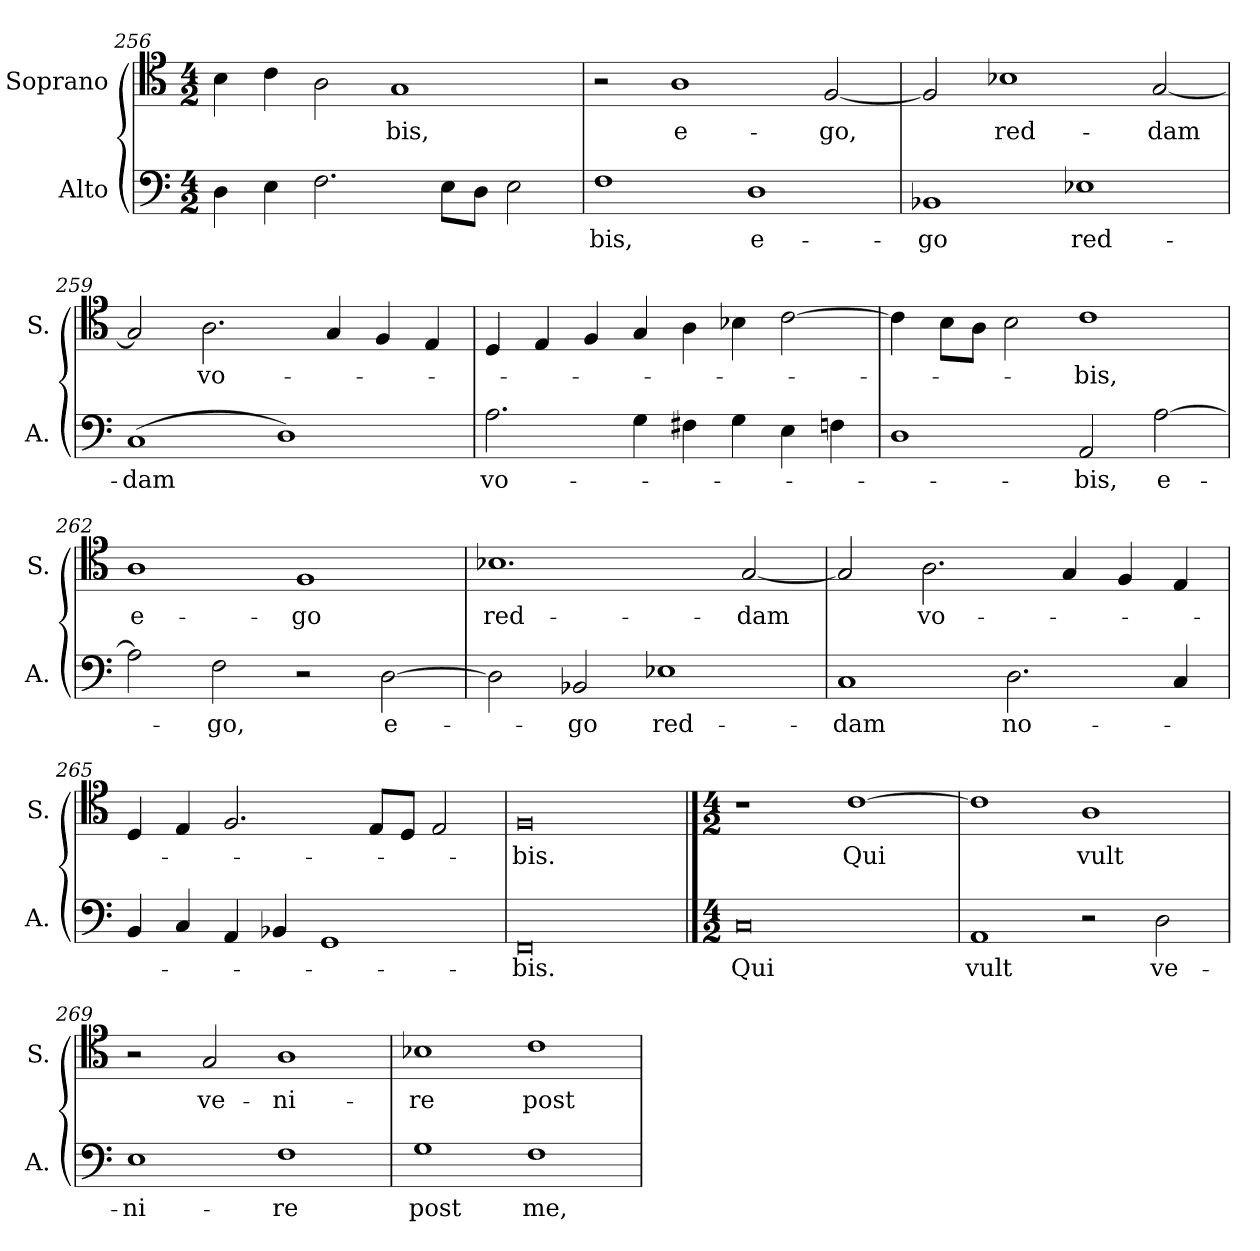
**kern	**text	**kern	**text
*part2	*part2	*part1	*part1
*staff2	*staff2	*staff1	*staff1
*I"Alto	*	*I"Soprano	*
*I'A.	*	*I'S.	*
*clefF4	*	*clefC4	*
*k[]	*	*k[]	*
*C:	*	*C:	*
*M4/2	*	*M4/2	*
=256	=256	=256	=256
4Di\	.	4Bi\	.
4Ei\	.	4ci\	.
2.Fi\	.	2Ai\	.
!	!	!	!LO:LY:b:color=#000000
.	.	1Gi	-bis,
8Ei\L	.	.	.
8Di\J	.	.	.
2Ei\	.	.	.
=257	=257	=257	=257
!	!LO:LY:b:color=#000000	!	!
1Fi	-bis,	2r	.
!	!	!	!LO:LY:b:color=#000000
.	.	1Ai	e-
!	!LO:LY:b:color=#000000	!	!
1Di	e-	.	.
!	!	!	!LO:LY:b:color=#000000
.	.	[2Fi/	-go,
=258	=258	=258	=258
!	!LO:LY:b:color=#000000	!	!
1BB-Xi	-go	2Fi/]	.
!	!	!	!LO:LY:b:color=#000000
.	.	1B-Xi	red-
!	!LO:LY:b:color=#000000	!	!
1E-Xi	red-	.	.
!	!	!	!LO:LY:b:color=#000000
.	.	[2Gi/	-dam
!!LO:LB:g=z
=259	=259	=259	=259
!	!LO:LY:b:color=#000000	!	!
(1Ci	-dam	2Gi/]	.
!	!	!	!LO:LY:b:color=#000000
.	.	2.Ai\	vo-
1Di)	.	.	.
.	.	4Gi/	.
.	.	4Fi/	.
.	.	4Ei/	.
=260	=260	=260	=260
!	!LO:LY:b:color=#000000	!	!
2.Ai\	vo-	4Di/	.
.	.	4Ei/	.
.	.	4Fi/	.
4Gi\	.	4Gi/	.
4F#Xi\	.	4Ai\	.
4Gi\	.	4B-Xi\	.
4Ei\	.	[2ci\	.
4Fni\	.	.	.
=261	=261	=261	=261
1Di	.	4ci\]	.
.	.	8Bi\L	.
.	.	8Ai\J	.
.	.	2Bi\	.
!	!LO:LY:b:color=#000000	!	!
!	!	!	!LO:LY:b:color=#000000
2AAi/	-bis,	1ci	-bis,
!	!LO:LY:b:color=#000000	!	!
[2Ai\	e-	.	.
=262	=262	=262	=262
!	!	!	!LO:LY:b:color=#000000
2Ai\]	.	1Ai	e-
!	!LO:LY:b:color=#000000	!	!
2Fi\	-go,	.	.
!	!	!	!LO:LY:b:color=#000000
2r	.	1Fi	-go
!	!LO:LY:b:color=#000000	!	!
[2Di\	e-	.	.
!!LO:LB:g=z
=263	=263	=263	=263
!	!	!	!LO:LY:b:color=#000000
2Di\]	.	1.B-Xi	red-
!	!LO:LY:b:color=#000000	!	!
2BB-Xi/	-go	.	.
!	!LO:LY:b:color=#000000	!	!
1E-Xi	red-	.	.
!	!	!	!LO:LY:b:color=#000000
.	.	[2Gi/	-dam
=264	=264	=264	=264
!	!LO:LY:b:color=#000000	!	!
1Ci	-dam	2Gi/]	.
!	!	!	!LO:LY:b:color=#000000
.	.	2.Ai\	vo-
!	!LO:LY:b:color=#000000	!	!
2.Di\	no-	.	.
.	.	4Gi/	.
.	.	4Fi/	.
4Ci/	.	4Ei/	.
=265	=265	=265	=265
4BBi/	.	4Di/	.
4Ci/	.	4Ei/	.
4AAi/	.	2.Fi/	.
4BB-Xi/	.	.	.
1GGi	.	.	.
.	.	8Ei/L	.
.	.	8Di/J	.
.	.	2Ei/	.
=266	=266	=266	=266
!	!LO:LY:b:color=#000000	!	!
!	!	!	!LO:LY:b:color=#000000
0FFi	-bis.	0Fi	-bis.
!!LO:PB:g=z
==267	==267	==267	==267
*M4/2	*	*M4/2	*
!	!LO:LY:b:color=#000000	!	!
0Ci	Qui	1r	.
!	!	!	!LO:LY:b:color=#000000
.	.	[1ci	Qui
=268	=268	=268	=268
!	!LO:LY:b:color=#000000	!	!
1AAi	vult	1ci]	.
!	!	!	!LO:LY:b:color=#000000
2r	.	1Ai	vult
!	!LO:LY:b:color=#000000	!	!
2Di\	ve-	.	.
=269	=269	=269	=269
!	!LO:LY:b:color=#000000	!	!
1Ei	-ni-	2r	.
!	!	!	!LO:LY:b:color=#000000
.	.	2Gi/	ve-
!	!LO:LY:b:color=#000000	!	!
!	!	!	!LO:LY:b:color=#000000
1Fi	-re	1Ai	-ni-
=270	=270	=270	=270
!	!LO:LY:b:color=#000000	!	!
!	!	!	!LO:LY:b:color=#000000
1Gi	post	1B-Xi	-re
!	!LO:LY:b:color=#000000	!	!
!	!	!	!LO:LY:b:color=#000000
1Fi	me,	1ci	post
=	=	=	=
*-	*-	*-	*-
